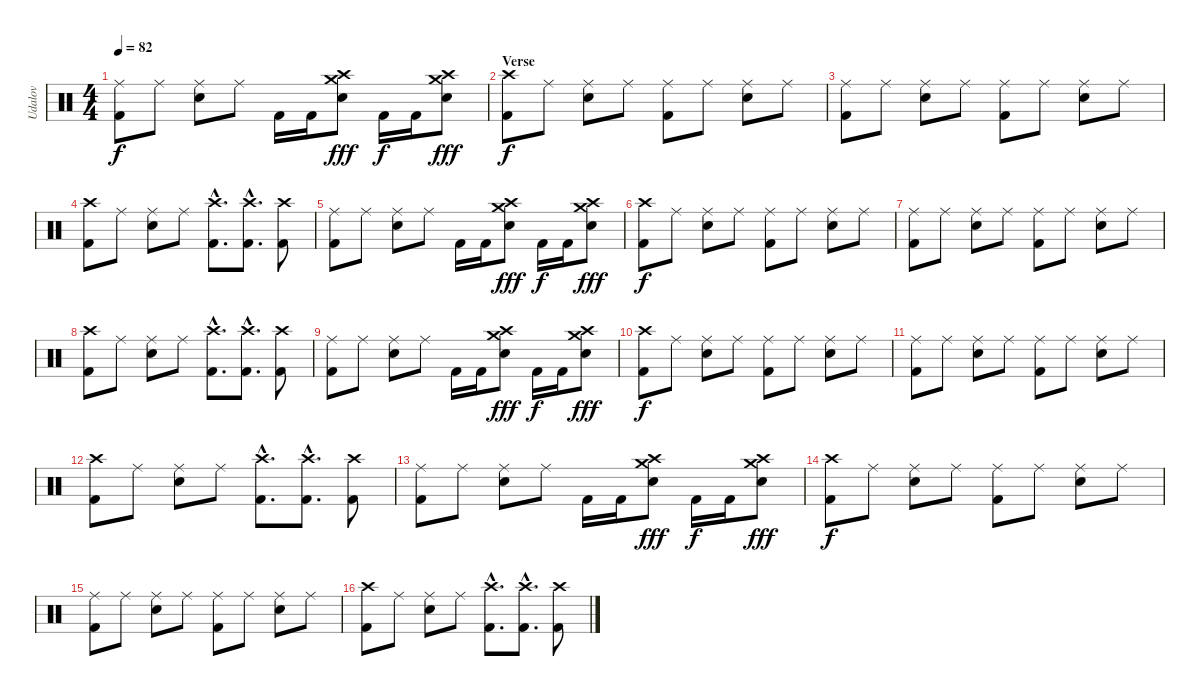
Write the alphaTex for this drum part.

\track ("Udalov" "Udalov") {instrument percussion}
\staff {score}
\articulation defaults
\ts (4 4)
\tempo 82
\clef neutral
\ks c
("Kick (hit) 2" "Ride (middle)").8{dy f} "Ride (middle)".8 ("Snare (hit) 2" "Ride (middle)").8 "Ride (middle)".8 "Kick (hit) 2".16 "Kick (hit) 2".16 ("Snare (hit) 2" "Crash high (hit)" "Crash medium (hit)").8{dy fff} "Kick (hit) 2".16{dy f} "Kick (hit) 2".16 ("Snare (hit) 2" "Crash high (hit)" "Crash medium (hit)").8{dy fff} |
\section ("" "Verse")
("Kick (hit) 2" "Crash high (hit)").8{dy f} "Ride (middle)".8 ("Snare (hit) 2" "Ride (middle)").8 "Ride (middle)".8 ("Kick (hit) 2" "Ride (middle)").8 "Ride (middle)".8 ("Snare (hit) 2" "Ride (middle)").8 "Ride (middle)".8 |
("Kick (hit) 2" "Ride (middle)").8 "Ride (middle)".8 ("Snare (hit) 2" "Ride (middle)").8 "Ride (middle)".8 ("Kick (hit) 2" "Ride (middle)").8 "Ride (middle)".8 ("Snare (hit) 2" "Ride (middle)").8 "Ride (middle)".8 |
("Kick (hit) 2" "Crash high (hit)").8 "Ride (middle)".8 ("Snare (hit) 2" "Ride (middle)").8 "Ride (middle)".8 ("Kick (hit) 2"{hac} "Crash high (hit)"{hac}).8{d} ("Kick (hit) 2"{hac} "Crash high (hit)"{hac}).8{d} ("Kick (hit) 2" "Crash high (hit)").8 |
("Kick (hit) 2" "Ride (middle)").8 "Ride (middle)".8 ("Snare (hit) 2" "Ride (middle)").8 "Ride (middle)".8 "Kick (hit) 2".16 "Kick (hit) 2".16 ("Snare (hit) 2" "Crash high (hit)" "Crash medium (hit)").8{dy fff} "Kick (hit) 2".16{dy f} "Kick (hit) 2".16 ("Snare (hit) 2" "Crash high (hit)" "Crash medium (hit)").8{dy fff} |
("Kick (hit) 2" "Crash high (hit)").8{dy f} "Ride (middle)".8 ("Snare (hit) 2" "Ride (middle)").8 "Ride (middle)".8 ("Kick (hit) 2" "Ride (middle)").8 "Ride (middle)".8 ("Snare (hit) 2" "Ride (middle)").8 "Ride (middle)".8 |
("Kick (hit) 2" "Ride (middle)").8 "Ride (middle)".8 ("Snare (hit) 2" "Ride (middle)").8 "Ride (middle)".8 ("Kick (hit) 2" "Ride (middle)").8 "Ride (middle)".8 ("Snare (hit) 2" "Ride (middle)").8 "Ride (middle)".8 |
("Kick (hit) 2" "Crash high (hit)").8 "Ride (middle)".8 ("Snare (hit) 2" "Ride (middle)").8 "Ride (middle)".8 ("Kick (hit) 2"{hac} "Crash high (hit)"{hac}).8{d} ("Kick (hit) 2"{hac} "Crash high (hit)"{hac}).8{d} ("Kick (hit) 2" "Crash high (hit)").8 |
("Kick (hit) 2" "Ride (middle)").8 "Ride (middle)".8 ("Snare (hit) 2" "Ride (middle)").8 "Ride (middle)".8 "Kick (hit) 2".16 "Kick (hit) 2".16 ("Snare (hit) 2" "Crash high (hit)" "Crash medium (hit)").8{dy fff} "Kick (hit) 2".16{dy f} "Kick (hit) 2".16 ("Snare (hit) 2" "Crash high (hit)" "Crash medium (hit)").8{dy fff} |
("Kick (hit) 2" "Crash high (hit)").8{dy f} "Ride (middle)".8 ("Snare (hit) 2" "Ride (middle)").8 "Ride (middle)".8 ("Kick (hit) 2" "Ride (middle)").8 "Ride (middle)".8 ("Snare (hit) 2" "Ride (middle)").8 "Ride (middle)".8 |
("Kick (hit) 2" "Ride (middle)").8 "Ride (middle)".8 ("Snare (hit) 2" "Ride (middle)").8 "Ride (middle)".8 ("Kick (hit) 2" "Ride (middle)").8 "Ride (middle)".8 ("Snare (hit) 2" "Ride (middle)").8 "Ride (middle)".8 |
("Kick (hit) 2" "Crash high (hit)").8 "Ride (middle)".8 ("Snare (hit) 2" "Ride (middle)").8 "Ride (middle)".8 ("Kick (hit) 2"{hac} "Crash high (hit)"{hac}).8{d} ("Kick (hit) 2"{hac} "Crash high (hit)"{hac}).8{d} ("Kick (hit) 2" "Crash high (hit)").8 |
("Kick (hit) 2" "Ride (middle)").8 "Ride (middle)".8 ("Snare (hit) 2" "Ride (middle)").8 "Ride (middle)".8 "Kick (hit) 2".16 "Kick (hit) 2".16 ("Snare (hit) 2" "Crash high (hit)" "Crash medium (hit)").8{dy fff} "Kick (hit) 2".16{dy f} "Kick (hit) 2".16 ("Snare (hit) 2" "Crash high (hit)" "Crash medium (hit)").8{dy fff} |
("Kick (hit) 2" "Crash high (hit)").8{dy f} "Ride (middle)".8 ("Snare (hit) 2" "Ride (middle)").8 "Ride (middle)".8 ("Kick (hit) 2" "Ride (middle)").8 "Ride (middle)".8 ("Snare (hit) 2" "Ride (middle)").8 "Ride (middle)".8 |
("Kick (hit) 2" "Ride (middle)").8 "Ride (middle)".8 ("Snare (hit) 2" "Ride (middle)").8 "Ride (middle)".8 ("Kick (hit) 2" "Ride (middle)").8 "Ride (middle)".8 ("Snare (hit) 2" "Ride (middle)").8 "Ride (middle)".8 |
("Kick (hit) 2" "Crash high (hit)").8 "Ride (middle)".8 ("Snare (hit) 2" "Ride (middle)").8 "Ride (middle)".8 ("Kick (hit) 2"{hac} "Crash high (hit)"{hac}).8{d} ("Kick (hit) 2"{hac} "Crash high (hit)"{hac}).8{d} ("Kick (hit) 2" "Crash high (hit)").8
